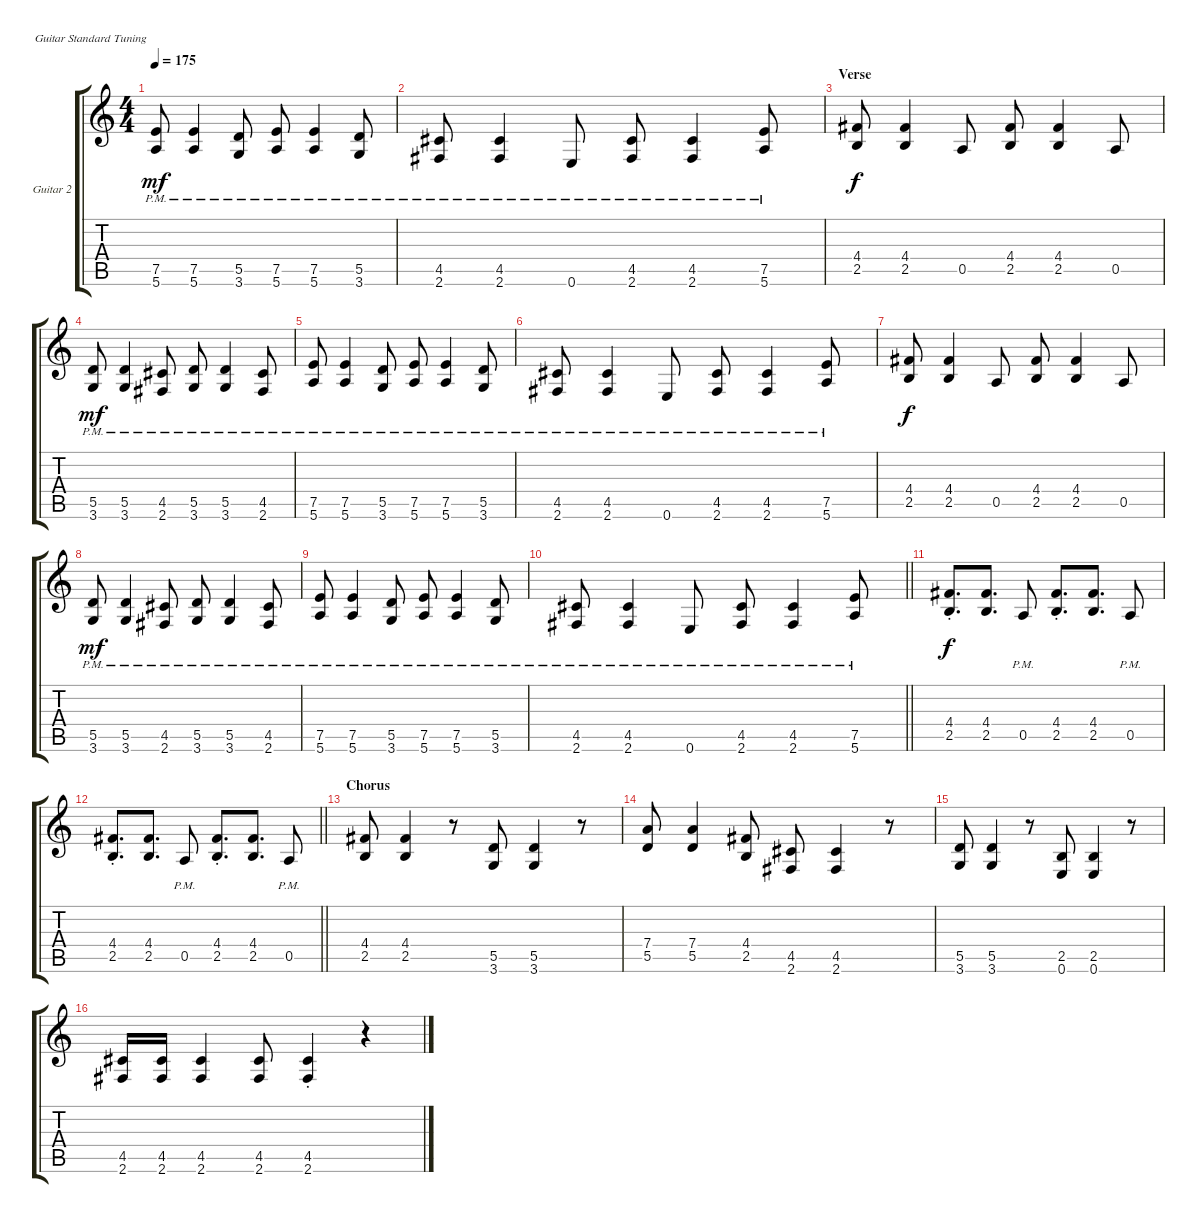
\bracketExtendMode groupsimilarinstruments
\firstSystemTrackNameOrientation horizontal
\otherSystemsTrackNameOrientation horizontal
\track ("Guitar 2" "Guitar 2") {instrument overdrivenguitar}
\staff {score tabs}
\tuning (E4 B3 G3 D3 A2 E2)
\ts (4 4)
\tempo 175
\clef g2
\ks c
(7.5{pm} 5.6{pm}).8{dy mf} (7.5{pm} 5.6{pm}).4 (5.5{pm} 3.6{pm}).8 (7.5{pm} 5.6{pm}).8 (7.5{pm} 5.6{pm}).4 (5.5{pm} 3.6{pm}).8 |
(4.5{pm} 2.6{pm}).8 (4.5{pm} 2.6{pm}).4 0.6{pm}.8 (4.5{pm} 2.6{pm}).8 (4.5{pm} 2.6{pm}).4 (7.5{pm} 5.6{pm}).8 |
\section ("" "Verse")
(4.4 2.5).8{dy f} (4.4 2.5).4 0.5.8 (4.4 2.5).8 (4.4 2.5).4 0.5.8 |
(5.5{pm} 3.6{pm}).8{dy mf} (5.5{pm} 3.6{pm}).4 (4.5{pm} 2.6{pm}).8 (5.5{pm} 3.6{pm}).8 (5.5{pm} 3.6{pm}).4 (4.5{pm} 2.6{pm}).8 |
(7.5{pm} 5.6{pm}).8 (7.5{pm} 5.6{pm}).4 (5.5{pm} 3.6{pm}).8 (7.5{pm} 5.6{pm}).8 (7.5{pm} 5.6{pm}).4 (5.5{pm} 3.6{pm}).8 |
(4.5{pm} 2.6{pm}).8 (4.5{pm} 2.6{pm}).4 0.6{pm}.8 (4.5{pm} 2.6{pm}).8 (4.5{pm} 2.6{pm}).4 (7.5{pm} 5.6{pm}).8 |
(4.4 2.5).8{dy f} (4.4 2.5).4 0.5.8 (4.4 2.5).8 (4.4 2.5).4 0.5.8 |
(5.5{pm} 3.6{pm}).8{dy mf} (5.5{pm} 3.6{pm}).4 (4.5{pm} 2.6{pm}).8 (5.5{pm} 3.6{pm}).8 (5.5{pm} 3.6{pm}).4 (4.5{pm} 2.6{pm}).8 |
(7.5{pm} 5.6{pm}).8 (7.5{pm} 5.6{pm}).4 (5.5{pm} 3.6{pm}).8 (7.5{pm} 5.6{pm}).8 (7.5{pm} 5.6{pm}).4 (5.5{pm} 3.6{pm}).8 |
\barLineRight lightlight
(4.5{pm} 2.6{pm}).8 (4.5{pm} 2.6{pm}).4 0.6{pm}.8 (4.5{pm} 2.6{pm}).8 (4.5{pm} 2.6{pm}).4 (7.5{pm} 5.6{pm}).8 |
(4.4{st} 2.5{st}).8{d dy f} (4.4 2.5).8{d} 0.5{pm}.8 (4.4{st} 2.5{st}).8{d} (4.4 2.5).8{d} 0.5{pm}.8 |
\barLineRight lightlight
(4.4{st} 2.5{st}).8{d} (4.4 2.5).8{d} 0.5{pm}.8 (4.4{st} 2.5{st}).8{d} (4.4 2.5).8{d} 0.5{pm}.8 |
\section ("" "Chorus")
(4.4 2.5).8 (4.4 2.5).4 r.8 (5.5 3.6).8 (5.5 3.6).4 r.8 |
(7.4 5.5).8 (7.4 5.5).4 (4.4 2.5).8 (4.5 2.6).8 (4.5 2.6).4 r.8 |
(5.5 3.6).8 (5.5 3.6).4 r.8 (2.5 0.6).8 (2.5 0.6).4 r.8 |
(4.5 2.6).16 (4.5 2.6).16 (4.5 2.6).4 (4.5 2.6).8 (4.5{st} 2.6{st}).4 r.4
